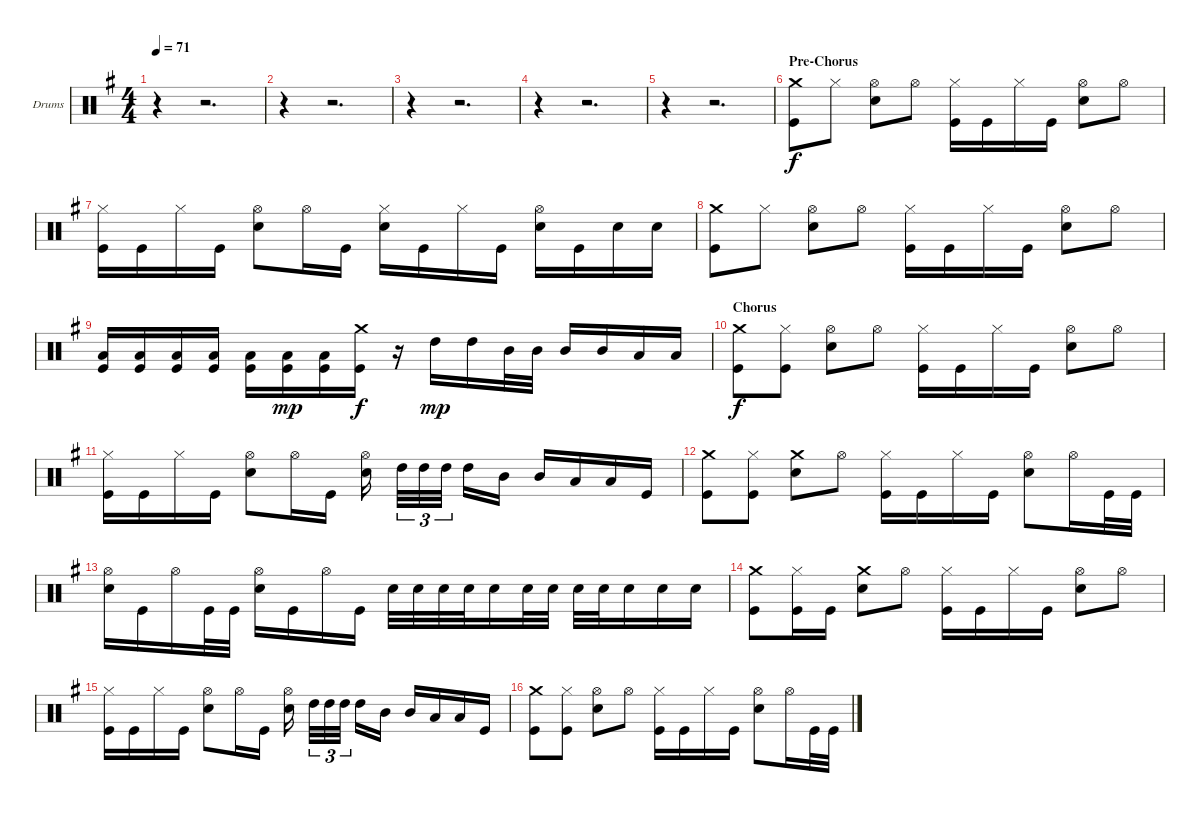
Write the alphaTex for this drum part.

\defaultSystemsLayout 4
\bracketExtendMode groupsimilarinstruments
\firstSystemTrackNameOrientation horizontal
\otherSystemsTrackNameOrientation horizontal
\track ("Drumkit" "Drums") {instrument percussion}
\staff {score}
\articulation defaults
\ts (4 4)
\tempo 71
\clef neutral
\ks eminor
r.4{dy f} r.2{d} |
r.4 r.2{d} |
r.4 r.2{d} |
r.4 r.2{d} |
r.4 r.2{d} |
\section ("" "Pre-Chorus")
("Kick (hit)" "Crash medium (hit)").8 "Hi-Hat (closed)".8 ("Snare (hit) 2" "Hi-Hat (open)").8 "Hi-Hat (open)".8 ("Kick (hit)" "Hi-Hat (closed)").16 "Kick (hit)".16 "Hi-Hat (closed)".16 "Kick (hit)".16 ("Snare (hit) 2" "Hi-Hat (open)").8 "Hi-Hat (open)".8 |
("Kick (hit)" "Hi-Hat (closed)").16 "Kick (hit)".16 "Hi-Hat (closed)".16 "Kick (hit)".16 ("Snare (hit) 2" "Hi-Hat (open)").8 "Hi-Hat (open)".16 "Kick (hit)".16 ("Snare (hit) 2" "Hi-Hat (closed)").16 "Kick (hit)".16 "Hi-Hat (closed)".16 "Kick (hit)".16 ("Snare (hit) 2" "Hi-Hat (open)").16 "Kick (hit)".16 "Snare (hit) 2".16 "Snare (hit) 2".16 |
("Kick (hit)" "Crash medium (hit)").8 "Hi-Hat (closed)".8 ("Snare (hit) 2" "Hi-Hat (open)").8 "Hi-Hat (open)".8 ("Kick (hit)" "Hi-Hat (closed)").16 "Kick (hit)".16 "Hi-Hat (closed)".16 "Kick (hit)".16 ("Snare (hit) 2" "Hi-Hat (open)").8 "Hi-Hat (open)".8 |
("Kick (hit)" "Low Tom (hit)").16 ("Kick (hit)" "Low Tom (hit)").16 ("Kick (hit)" "Low Tom (hit)").16 ("Kick (hit)" "Low Tom (hit)").16 ("Low Tom (hit)" "Kick (hit)").16 ("Low Tom (hit)" "Kick (hit)").16{dy mp} ("Low Tom (hit)" "Kick (hit)").16 ("Crash medium (hit)" "Kick (hit)").16{dy f} r.16 "High Tom (hit)".16{dy mp} "High Tom (hit)".16 "Mid Tom (hit)".32 "Mid Tom (hit)".32 "Mid Tom (hit)".16 "Mid Tom (hit)".16 "Low Tom (hit)".16 "Low Tom (hit)".16 |
\section ("" "Chorus")
("Kick (hit)" "Crash medium (hit)").8{dy f} ("Hi-Hat (closed)" "Kick (hit)").8 ("Hi-Hat (open)" "Snare (hit) 2").8 "Hi-Hat (open)".8 ("Kick (hit)" "Hi-Hat (closed)").16 "Kick (hit)".16 "Hi-Hat (closed)".16 "Kick (hit)".16 ("Snare (hit) 2" "Hi-Hat (open)").8 "Hi-Hat (open)".8 |
("Kick (hit)" "Hi-Hat (closed)").16 "Kick (hit)".16 "Hi-Hat (closed)".16 "Kick (hit)".16 ("Hi-Hat (open)" "Snare (hit) 2").8 "Hi-Hat (open)".16 "Kick (hit)".16 ("Snare (hit) 2" "Hi-Hat (open)").16 "High Tom (hit)".32{tu (3 2)} "High Tom (hit)".32{tu (3 2)} "High Tom (hit)".32{tu (3 2)} "High Tom (hit)".16 "Mid Tom (hit)".16 "Mid Tom (hit)".16 "Low Tom (hit)".16 "Low Tom (hit)".16 "Kick (hit)".16 |
("Kick (hit)" "Crash medium (hit)").8 ("Hi-Hat (closed)" "Kick (hit)").8 ("Crash medium (hit)" "Snare (hit) 2").8 "Hi-Hat (open)".8 ("Kick (hit)" "Hi-Hat (closed)").16 "Kick (hit)".16 "Hi-Hat (closed)".16 "Kick (hit)".16 ("Snare (hit) 2" "Hi-Hat (open)").8 "Hi-Hat (open)".16 "Kick (hit)".32 "Kick (hit)".32 |
("Snare (hit) 2" "Hi-Hat (open)").16 "Kick (hit)".16 "Hi-Hat (open)".16 "Kick (hit)".32 "Kick (hit)".32 ("Snare (hit) 2" "Hi-Hat (open)").16 "Kick (hit)".16 "Hi-Hat (open)".16 "Kick (hit)".16 "Snare (hit) 2".32 "Snare (hit) 2".32 "Snare (hit) 2".32 "Snare (hit) 2".32 "Snare (hit) 2".16 "Snare (hit) 2".32 "Snare (hit) 2".32 "Snare (hit) 2".32 "Snare (hit) 2".32 "Snare (hit) 2".16 "Snare (hit) 2".16 "Snare (hit) 2".16 |
("Kick (hit)" "Crash medium (hit)").8 ("Hi-Hat (closed)" "Kick (hit)").16 "Kick (hit)".16 ("Crash medium (hit)" "Snare (hit) 2").8 "Hi-Hat (open)".8 ("Kick (hit)" "Hi-Hat (closed)").16 "Kick (hit)".16 "Hi-Hat (closed)".16 "Kick (hit)".16 ("Snare (hit) 2" "Hi-Hat (open)").8 "Hi-Hat (open)".8 |
("Kick (hit)" "Hi-Hat (closed)").16 "Kick (hit)".16 "Hi-Hat (closed)".16 "Kick (hit)".16 ("Hi-Hat (open)" "Snare (hit) 2").8 "Hi-Hat (open)".16 "Kick (hit)".16 ("Snare (hit) 2" "Hi-Hat (open)").16 "High Tom (hit)".32{tu (3 2)} "High Tom (hit)".32{tu (3 2)} "High Tom (hit)".32{tu (3 2)} "High Tom (hit)".16 "Mid Tom (hit)".16 "Mid Tom (hit)".16 "Low Tom (hit)".16 "Low Tom (hit)".16 "Kick (hit)".16 |
("Kick (hit)" "Crash medium (hit)").8 ("Hi-Hat (closed)" "Kick (hit)").8 ("Hi-Hat (open)" "Snare (hit) 2").8 "Hi-Hat (open)".8 ("Kick (hit)" "Hi-Hat (closed)").16 "Kick (hit)".16 "Hi-Hat (closed)".16 "Kick (hit)".16 ("Snare (hit) 2" "Hi-Hat (open)").8 "Hi-Hat (open)".16 "Kick (hit)".32 "Kick (hit)".32
